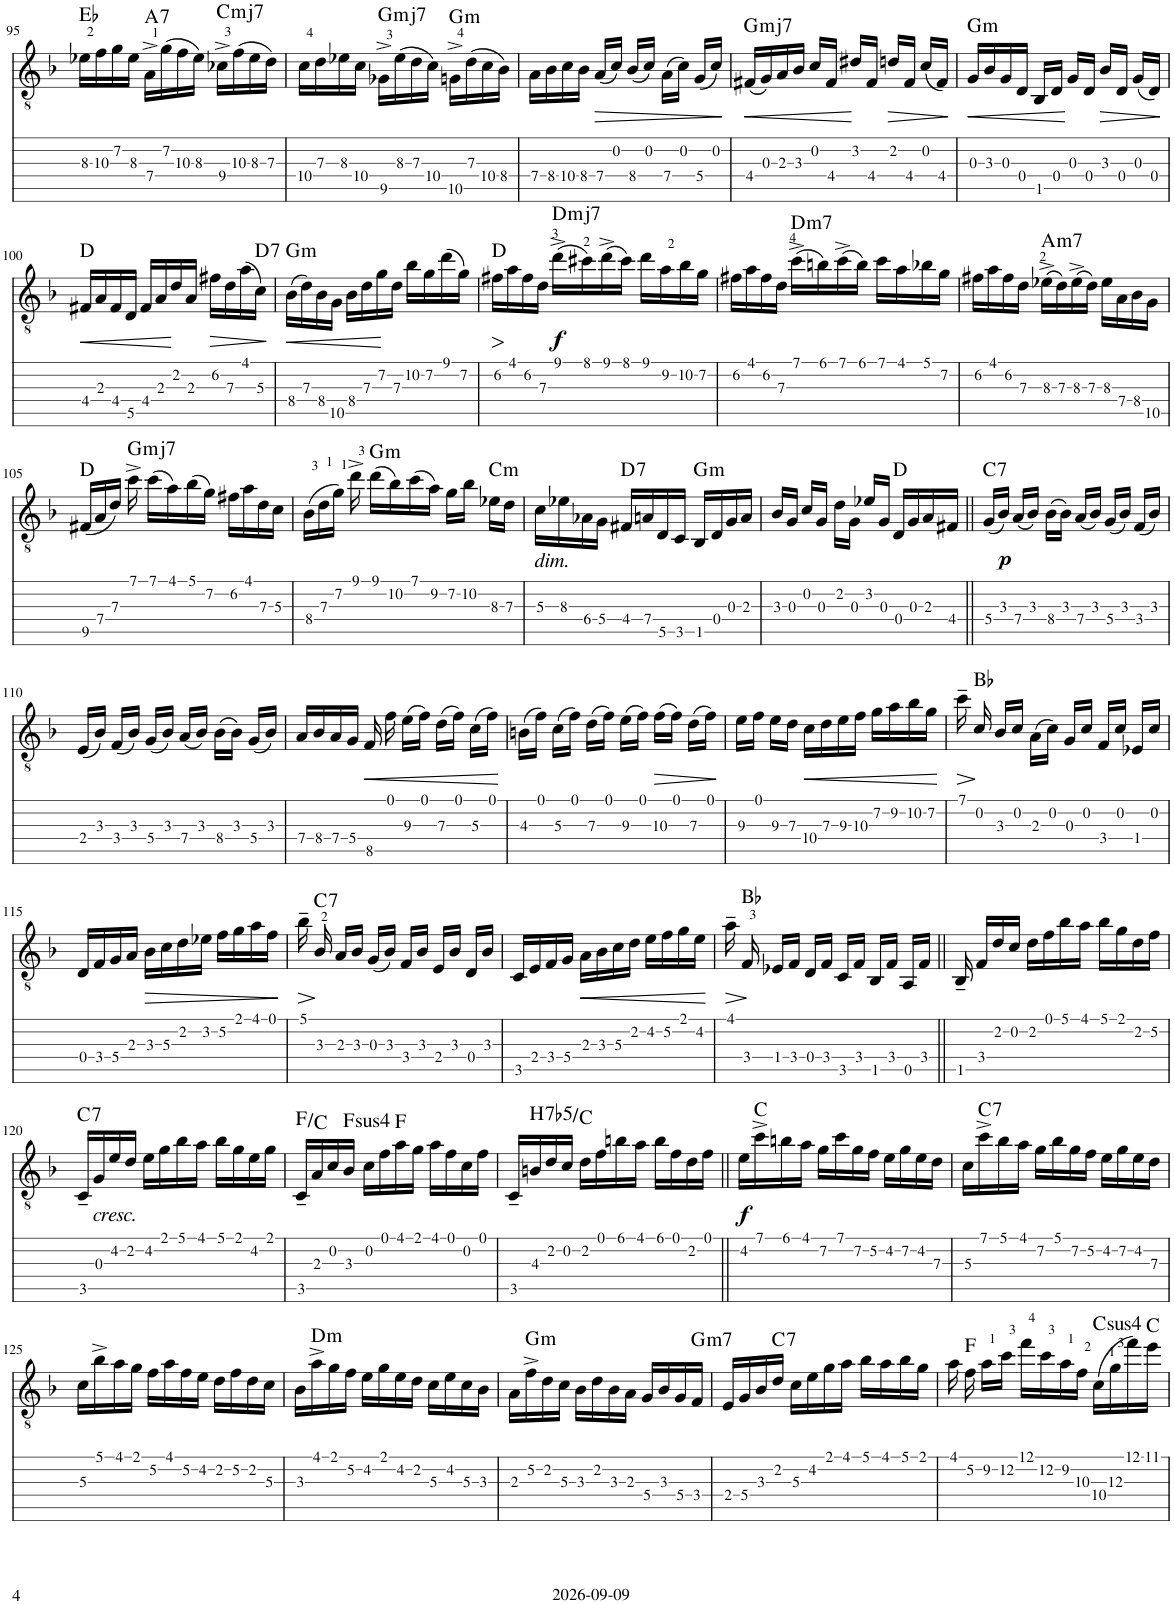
**kern	**kern	**dynam	**harte
*part1	*part1	*part1	*part1
*staff2	*staff1	*staff1/2	*
*I"Klassische Gitarre P4	*	*	*
*I'Git.	*	*	*
!!LO:PB:g=z
*	*clefGv2	*	*
*k[b-]	*k[b-]	*	*
*M3/4	*M3/4	*	*
=95	=95	=95	=95
16e-XLL	16e-X\LL	.	Eb:maj
16fJ	16f\	.	.
16gL	16g\	.	.
16e-JJ	16e-\JJ	.	.
!	!	!	!LO:H:kt=7
16A^LL	16A^\LL	.	A:7
16gJ	(16g\	.	.
16fL	16f\	.	.
16e-JJ	16e-\JJ)	.	.
!	!	!	!LO:H:kt=m
16c-X^LL	16c-X^\LL	.	C:min
16fJ	(16f\	.	.
16e-L	16e-\	.	.
16dJJ	16d\JJ)	.	.
=96	=96	=96	=96
16cLL	16c\LL	.	.
16dJ	16d\	.	.
16e-XL	16e-X\	.	.
16cJJ	16c\JJ	.	.
!	!	!	!LO:H:kt=m
16G-X^LL	16G-X^>\LL	.	G:min
16e-J	(16e-\	.	.
16dL	16d\	.	.
16cJJ	16c\JJ)	.	.
!	!	!	!LO:H:kt=m
16G^LL	16Gn^>\LL	.	G:min
16dJ	(16d\	.	.
16cL	16c\	.	.
16B-JJ	16B-\JJ)	.	.
=97	=97	=97	=97
16ALL	16A\LL	.	.
16B-J	16B-\	.	.
16cL	16c\	.	.
16B-JJ	16B-\JJ	.	.
!	!	!LO:HP:b	!
16ALL	(16A/LL	>	.
16cJ	16c/JJ)	.	.
16B-L	(16B-/LL	.	.
16cJJ	16c/JJ)	.	.
16ALL	(16A\LL	.	.
16cJ	16c\JJ)	.	.
16GL	(16G/LL	.	.
16cJJ	16c/JJ)	.	.
.	.	]	.
=98	=98	=98	=98
!	!	!LO:HP:b	!LO:H:kt=m
16F#XLL	(16F#X/LL	<	G:min
16GJ	16G/)	.	.
16AL	16A/	.	.
16B-JJ	16B-/JJ	.	.
16cLL	16c/LL	.	.
16F#J	16F#/JJ	.	.
16d#XL	16d#X/LL	.	.
16F#JJ	16F#/JJ	.	.
!	!	!LO:HP:b	!
16dLL	16dn/LL	>	.
16F#J	16F#/JJ	.	.
16cL	(16c/LL	.	.
16F#JJ	16F#/JJ)	.	.
.	.	[ ]	.
=99	=99	=99	=99
!	!	!LO:HP:b	!LO:H:kt=m
16GLL	16G/LL	<	G:min
16B-J	16B-/	.	.
16GL	16G/	.	.
16DJJ	16D/JJ	.	.
16BB-LL	16BB-/LL	.	.
16DJ	16D/JJ	.	.
16GL	16G/LL	.	.
16DJJ	16D/JJ	.	.
!	!	!LO:HP:b	!
16B-LL	16B-/LL	>	.
16DJ	16D/JJ	.	.
16GL	(16G/LL	.	.
16DJJ	16D/JJ)	.	.
.	.	[ ]	.
!!LO:LB:g=z
=100	=100	=100	=100
!	!	!LO:HP:b	!
16F#XLL	16F#X/LL	<	D:maj
16AJ	16A/	.	.
16F#L	16F#/	.	.
16DJJ	16D/JJ	.	.
16F#LL	16F#/LL	.	.
16AJ	16A/	.	.
16dL	16d/	.	.
16AJJ	16A/JJ	.	.
!	!	!LO:HP:b	!
16f#XLL	16f#X\LL	>	.
16dJ	16d\	.	.
16aL	(16a\	.	.
!	!	!	!LO:H:kt=7
16cJJ	16c\JJ)	.	D:7
.	.	[ ]	.
=101	=101	=101	=101
!	!	!LO:HP:b	!LO:H:kt=m
16B-LL	(16B-\LL	<	G:min
16dJ	16d\)	.	.
16B-L	16B-\	.	.
16GJJ	16G\JJ	.	.
16B-LL	16B-\LL	.	.
16dJ	16d\	.	.
16gL	16g\	.	.
16dJJ	16d\JJ	.	.
16b-LL	16b-\LL	.	.
16gJ	16g\	.	.
16ddL	(16dd\	.	.
16gJJ	16g\JJ)	.	.
.	.	[	.
=102	=102	=102	=102
!	!	!LO:HP:b	!
16f#XLL	16f#X\LL	>	D:maj
16aJ	16a\	.	.
16f#L	16f#\	.	.
16dJJ	16d\JJ	.	.
!	!	!LO:DY:b	!LO:H:kt=m
16dd^LL	(16dd^\LL	f	D:min
16cc#XJ	16cc#X\)	.	.
16dd^L	(16dd^\	.	.
16cc#JJ	16cc#\JJ)	.	.
16ddLL	16dd\LL	.	.
16aJ	16a\	.	.
16b-L	16b-\	.	.
16gJJ	16g\JJ	.	.
.	.	]	.
=103	=103	=103	=103
16f#XLL	16f#X\LL	.	.
16aJ	16a\	.	.
16f#L	16f#\	.	.
16dJJ	16d\JJ	.	.
!	!	!	!LO:H:kt=m7
16cc^LL	(16cc^\LL	.	D:min7
16b#XJ	16bn\)	.	.
16cc^L	(16cc^\	.	.
16bJJ	16b\JJ)	.	.
16ccLL	16cc\LL	.	.
16aJ	16a\	.	.
16b-XL	16b-X\	.	.
16gJJ	16g\JJ	.	.
=104	=104	=104	=104
16f#XLL	16f#X\LL	.	.
16aJ	16a\	.	.
16f#L	16f#\	.	.
16dJJ	16d\JJ	.	.
!	!	!	!LO:H:kt=m7
16e-X^LL	(16e-X^\LL	.	A:min7
16dJ	16d\)	.	.
16e-^L	(16e-^\	.	.
16dJJ	16d\JJ)	.	.
16e-LL	16e-\LL	.	.
16AJ	16A\	.	.
16B-L	16B-\	.	.
16GJJ	16G\JJ	.	.
!!LO:LB:g=z
=105	=105	=105	=105
16F#XLL	(16F#X/LL	.	D:maj
16AJ	16A/	.	.
16dL	16d/JJ)	.	.
!	!	!	!LO:H:kt=m
16cc^JJ	16cc^\	.	G:min
16ccLL	(16cc\LL	.	.
16aJ	16a\)	.	.
16b-L	(16b-\	.	.
16gJJ	16g\JJ)	.	.
16f#XLL	16f#X\LL	.	.
16aJ	16a\	.	.
16dL	16d\	.	.
16cJJ	16c\JJ	.	.
=106	=106	=106	=106
16B-LL	(16B-\LL	.	.
16dJ	16d\	.	.
16gL	16g\JJ)	.	.
16dd^JJ	16dd^\	.	.
!	!	!	!LO:H:kt=m
16ddLL	(16dd\LL	.	G:min
16b-J	16b-\)	.	.
16ccL	(16cc\	.	.
16aJJ	16a\JJ)	.	.
16gLL	16g\LL	.	.
16b-J	16b-\JJ	.	.
!	!	!	!LO:H:kt=m
16e-XL	16e-X\LL	.	C:min
16dJJ	16d\JJ	.	.
=107	=107	=107	=107
!	!LO:TX:b:i:t=dim.	!	!
16cLL	16c\LL	.	.
16e-XJ	16e-X\	.	.
16A-XL	16A-X\	.	.
16GJJ	16G\JJ	.	.
!	!	!	!LO:H:kt=7
16F#XLL	16F#X/LL	.	D:7
16A#XJ	16An/	.	.
16DL	16D/	.	.
16CJJ	16C/JJ	.	.
!	!	!	!LO:H:kt=m
16BB-LL	16BB-/LL	.	G:min
16DJ	16D/	.	.
16GL	16G/	.	.
16AJJ	16A/JJ	.	.
=108	=108	=108	=108
16B-LL	16B-/LL	.	.
16GJ	16G/JJ	.	.
16cL	16c/LL	.	.
16GJJ	16G/JJ	.	.
16dLL	16d\LL	.	.
16GJ	16G\JJ	.	.
16e-XL	16e-X/LL	.	.
16GJJ	16G/JJ	.	.
16DLL	16D/LL	.	D:maj
16GJ	16G/	.	.
16AL	16A/	.	.
16F#XJJ	16F#X/JJ	.	.
=109||	=109||	=109||	=109||
!	!	!	!LO:H:kt=7
16GLL	(16G/LL	.	C:7
!	!	!LO:DY:b	!
16B-J	16B-/JJ)	p	.
16AL	(16A/LL	.	.
16B-JJ	16B-/JJ)	.	.
16B-LL	(16B-\LL	.	.
16B-J	16B-\JJ)	.	.
16AL	(16A/LL	.	.
16B-JJ	16B-/JJ)	.	.
16GLL	(16G/LL	.	.
16B-J	16B-/JJ)	.	.
16FL	(16F/LL	.	.
16B-JJ	16B-/JJ)	.	.
!!LO:LB:g=z
=110	=110	=110	=110
16ELL	(16E/LL	.	.
16B-J	16B-/JJ)	.	.
16FL	(16F/LL	.	.
16B-JJ	16B-/JJ)	.	.
16GLL	(16G/LL	.	.
16B-J	16B-/JJ)	.	.
16AL	(16A/LL	.	.
16B-JJ	16B-/JJ)	.	.
16B-LL	(16B-\LL	.	.
16B-J	16B-\JJ)	.	.
16GL	(16G/LL	.	.
16B-JJ	16B-/JJ)	.	.
=111	=111	=111	=111
16ALL	16A/LL	.	.
16B-J	16B-/	.	.
16AL	16A/	.	.
16GJJ	16G/JJ	.	.
!	!	!LO:HP:b	!
16FLL	16F/	<	.
16fJ	16f\	.	.
16eL	(16e\LL	.	.
16fJJ	16f\JJ)	.	.
16dLL	(16d\LL	.	.
16fJ	16f\JJ)	.	.
16cL	(16c\LL	.	.
16fJJ	16f\JJ)	.	.
.	.	[	.
=112	=112	=112	=112
16B#XLL	(16Bn\LL	.	.
16fJ	16f\JJ)	.	.
16cL	(16c\LL	.	.
16fJJ	16f\JJ)	.	.
16dLL	(16d\LL	.	.
16fJ	16f\JJ)	.	.
16eL	(16e\LL	.	.
16fJJ	16f\JJ)	.	.
!	!	!LO:HP:b	!
16fLL	(16f\LL	>	.
16fJ	16f\JJ)	.	.
16dL	(16d\LL	.	.
16fJJ	16f\JJ)	.	.
.	.	]	.
=113	=113	=113	=113
16eLL	16e\LL	.	.
16fJ	16f\JJ	.	.
16eL	16e\LL	.	.
16dJJ	16d\JJ	.	.
!	!	!LO:HP:b	!
16cLL	16c\LL	<	.
16dJ	16d\	.	.
16eL	16e\	.	.
16fJJ	16f\JJ	.	.
16gLL	16g\LL	.	.
16aJ	16a\	.	.
16b-L	16b-\	.	.
16gJJ	16g\JJ	.	.
.	.	[	.
=114	=114	=114	=114
!	!	!LO:HP:b	!
16cc~LL	16cc~\	>	.
16cJ	16c/	.	Bb:maj
16B-L	16B-/LL	.	.
16cJJ	16c/JJ	.	.
16ALL	(16A\LL	.	.
16cJ	16c\JJ)	.	.
16GL	16G/LL	.	.
16cJJ	16c/JJ	.	.
16FLL	16F/LL	.	.
16cJ	16c/JJ	.	.
16E-XL	16E-X/LL	.	.
16cJJ	16c/JJ	.	.
.	.	]	.
!!LO:LB:g=z
=115	=115	=115	=115
16DLL	16D/LL	.	.
16FJ	16F/	.	.
16GL	16G/	.	.
16AJJ	16A/JJ	.	.
!	!	!LO:HP:b	!
16B-LL	16B-\LL	>	.
16cJ	16c\	.	.
16dL	16d\	.	.
16e-XJJ	16e-X\JJ	.	.
16fLL	16f\LL	.	.
16gJ	16g\	.	.
16aL	16a\	.	.
16fJJ	16f\JJ	.	.
.	.	]	.
=116	=116	=116	=116
!	!	!LO:HP:b	!
16b-~LL	16b-~\	>	.
!	!	!	!LO:H:kt=7
16B-J	16B-/	.	C:7
16AL	16A/LL	.	.
16B-JJ	16B-/JJ	.	.
16GLL	(16G/LL	.	.
16B-J	16B-/JJ)	.	.
16FL	16F/LL	.	.
16B-JJ	16B-/JJ	.	.
16ELL	16E/LL	.	.
16B-J	16B-/JJ	.	.
16DL	16D/LL	.	.
16B-JJ	16B-/JJ	.	.
.	.	]	.
=117	=117	=117	=117
16CLL	16C/LL	.	.
16EJ	16E/	.	.
16FL	16F/	.	.
16GJJ	16G/JJ	.	.
!	!	!LO:HP:b	!
16ALL	16A\LL	<	.
16B-J	16B-\	.	.
16cL	16c\	.	.
16dJJ	16d\JJ	.	.
16eLL	16e\LL	.	.
16fJ	16f\	.	.
16gL	16g\	.	.
16eJJ	16e\JJ	.	.
.	.	[	.
=118	=118	=118	=118
!	!	!LO:HP:b	!
16a~LL	16a~\	>	.
16FJ	16F/	.	Bb:maj
16E-XL	16E-X/LL	.	.
16FJJ	16F/JJ	.	.
16DLL	16D/LL	.	.
16FJ	16F/JJ	.	.
16CL	16C/LL	.	.
16FJJ	16F/JJ	.	.
16BB-LL	16BB-/LL	.	.
16FJ	16F/JJ	.	.
16AAL	16AA/LL	.	.
16FJJ	16F/JJ	.	.
.	.	]	.
=119||	=119||	=119||	=119||
16BB-~LL	16BB-~/	.	.
16FJ	16F/LL	.	.
16dL	16d/	.	.
16cJJ	16c/JJ	.	.
16dLL	16d\LL	.	.
16fJ	16f\	.	.
16b-L	16b-\	.	.
16aJJ	16a\JJ	.	.
16b-LL	16b-\LL	.	.
16gJ	16g\	.	.
16dL	16d\	.	.
16fJJ	16f\JJ	.	.
!!LO:LB:g=z
=120	=120	=120	=120
!	!	!	!LO:H:kt=7
16C~LL	16C~/LL	.	C:7
!	!LO:TX:b:i:t=cresc.	!	!
16GJ	16G/	.	.
16eL	16e/	.	.
16dJJ	16d/JJ	.	.
16eLL	16e\LL	.	.
16gJ	16g\	.	.
16b-L	16b-\	.	.
16aJJ	16a\JJ	.	.
16b-LL	16b-\LL	.	.
16gJ	16g\	.	.
16eL	16e\	.	.
16gJJ	16g\JJ	.	.
=121	=121	=121	=121
16C~LL	16C~/LL	.	F:maj/5
16AJ	16A/	.	.
16cL	16c/	.	.
!	!	!	!LO:H:kt=4
16B-JJ	16B-/JJ	.	F:sus4
16cLL	16c\LL	.	.
16fJ	16f\	.	.
16aL	16a\	.	F:maj
16gJJ	16g\JJ	.	.
16aLL	16a\LL	.	.
16fJ	16f\	.	.
16cL	16c\	.	.
16fJJ	16f\JJ	.	.
=122	=122	=122	=122
16C~LL	16C~/LL	.	.
!	!	!	!LO:H:kt=7
16B#XJ	16Bn/	.	B:(3,b5,b7)/b2
16dL	16d/	.	.
16cJJ	16c/JJ	.	.
16dLL	16d\LL	.	.
16fJ	16f\	.	.
16b#XL	16bn\	.	.
16aJJ	16a\JJ	.	.
16bLL	16b\LL	.	.
16fJ	16f\	.	.
16dL	16d\	.	.
16fJJ	16f\JJ	.	.
=123||	=123||	=123||	=123||
!	!	!LO:DY:b	!
16eLL	16e\LL	f	.
16cc^J	16cc^\	.	C:maj
16b#XL	16bn\	.	.
16aJJ	16a\JJ	.	.
16gLL	16g\LL	.	.
16ccJ	16cc\	.	.
16gL	16g\	.	.
16fJJ	16f\JJ	.	.
16eLL	16e\LL	.	.
16gJ	16g\	.	.
16eL	16e\	.	.
16dJJ	16d\JJ	.	.
=124	=124	=124	=124
16cLL	16c\LL	.	.
!	!	!	!LO:H:kt=7
16cc^J	16cc^\	.	C:7
16b-L	16b-\	.	.
16aJJ	16a\JJ	.	.
16gLL	16g\LL	.	.
16b-J	16b-\	.	.
16gL	16g\	.	.
16fJJ	16f\JJ	.	.
16eLL	16e\LL	.	.
16gJ	16g\	.	.
16eL	16e\	.	.
16dJJ	16d\JJ	.	.
!!LO:LB:g=z
=125	=125	=125	=125
16cLL	16c\LL	.	.
16b-^J	16b-^\	.	.
16aL	16a\	.	.
16gJJ	16g\JJ	.	.
16fLL	16f\LL	.	.
16aJ	16a\	.	.
16fL	16f\	.	.
16eJJ	16e\JJ	.	.
16dLL	16d\LL	.	.
16fJ	16f\	.	.
16dL	16d\	.	.
16cJJ	16c\JJ	.	.
=126	=126	=126	=126
16B-LL	16B-\LL	.	.
!	!	!	!LO:H:kt=m
16a^J	16a^\	.	D:min
16gL	16g\	.	.
16fJJ	16f\JJ	.	.
16eLL	16e\LL	.	.
16gJ	16g\	.	.
16eL	16e\	.	.
16dJJ	16d\JJ	.	.
16cLL	16c\LL	.	.
16eJ	16e\	.	.
16cL	16c\	.	.
16B-JJ	16B-\JJ	.	.
=127	=127	=127	=127
16ALL	16A\LL	.	.
!	!	!	!LO:H:kt=m
16f^J	16f^\	.	G:min
16dL	16d\	.	.
16cJJ	16c\JJ	.	.
16B-LL	16B-\LL	.	.
16dJ	16d\	.	.
16B-L	16B-\	.	.
16AJJ	16A\JJ	.	.
16GLL	16G/LL	.	.
16B-J	16B-/	.	.
16GL	16G/	.	.
!	!	!	!LO:H:kt=m7
16FJJ	16F/JJ	.	G:min7
=128	=128	=128	=128
16ELL	16E/LL	.	.
16GJ	16G/	.	.
16B-L	16B-/	.	.
!	!	!	!LO:H:kt=7
16dJJ	16d/JJ	.	C:7
16cLL	16c\LL	.	.
16eJ	16e\	.	.
16gL	16g\	.	.
16aJJ	16a\JJ	.	.
16b-LL	16b-\LL	.	.
16aJ	16a\	.	.
16b-L	16b-\	.	.
16gJJ	16g\JJ	.	.
=129	=129	=129	=129
16aLL	16a\	.	.
16fJ	16f\	.	F:maj
16aL	16a\LL	.	.
16ccJJ	16cc\JJ	.	.
16ffLL	16ff\LL	.	.
16ccJ	16cc\	.	.
16aL	16a\	.	.
16fJJ	16f\JJ	.	.
!	!	!	!LO:H:kt=4
16cLL	(16c\LL	.	C:sus4
16gJ	16g\	.	.
16ffL	16ff\)	.	.
16eeJJ	16ee\JJ	.	C:maj
=	=	=	=
*-	*-	*-	*-
